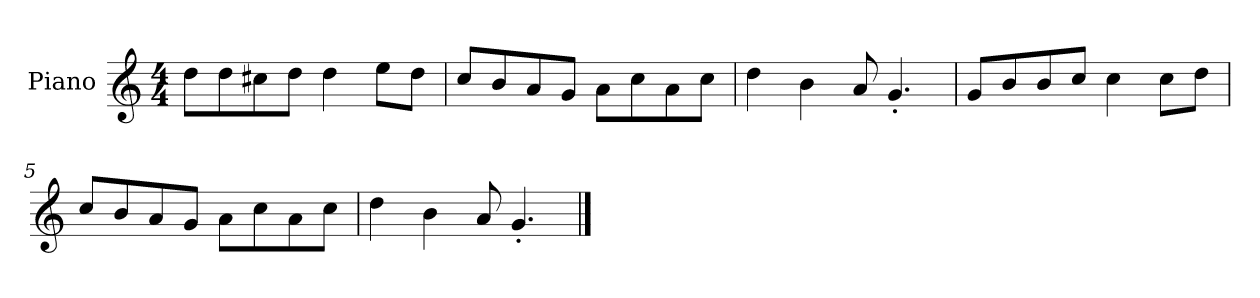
**kern
*part1
*staff1
*I"Piano
*I'P-no
*clefG2
*k[]
*M4/4
*MM90
=1
8dd\L
8dd\
8cc#X\
8dd\J
4dd\
8ee\L
8dd\J
=2
8cc/L
8b/
8a/
8g/J
8a\L
8cc\
8a\
8cc\J
=3
4dd\
4b\
8a/
4.g'/
=4
8g/L
8b/
8b/
8cc/J
4cc\
8cc\L
8dd\J
=5
8cc/L
8b/
8a/
8g/J
8a\L
8cc\
8a\
8cc\J
!!LO:LB:g=z
=6
4dd\
4b\
8a/
4.g'/
==
*-
